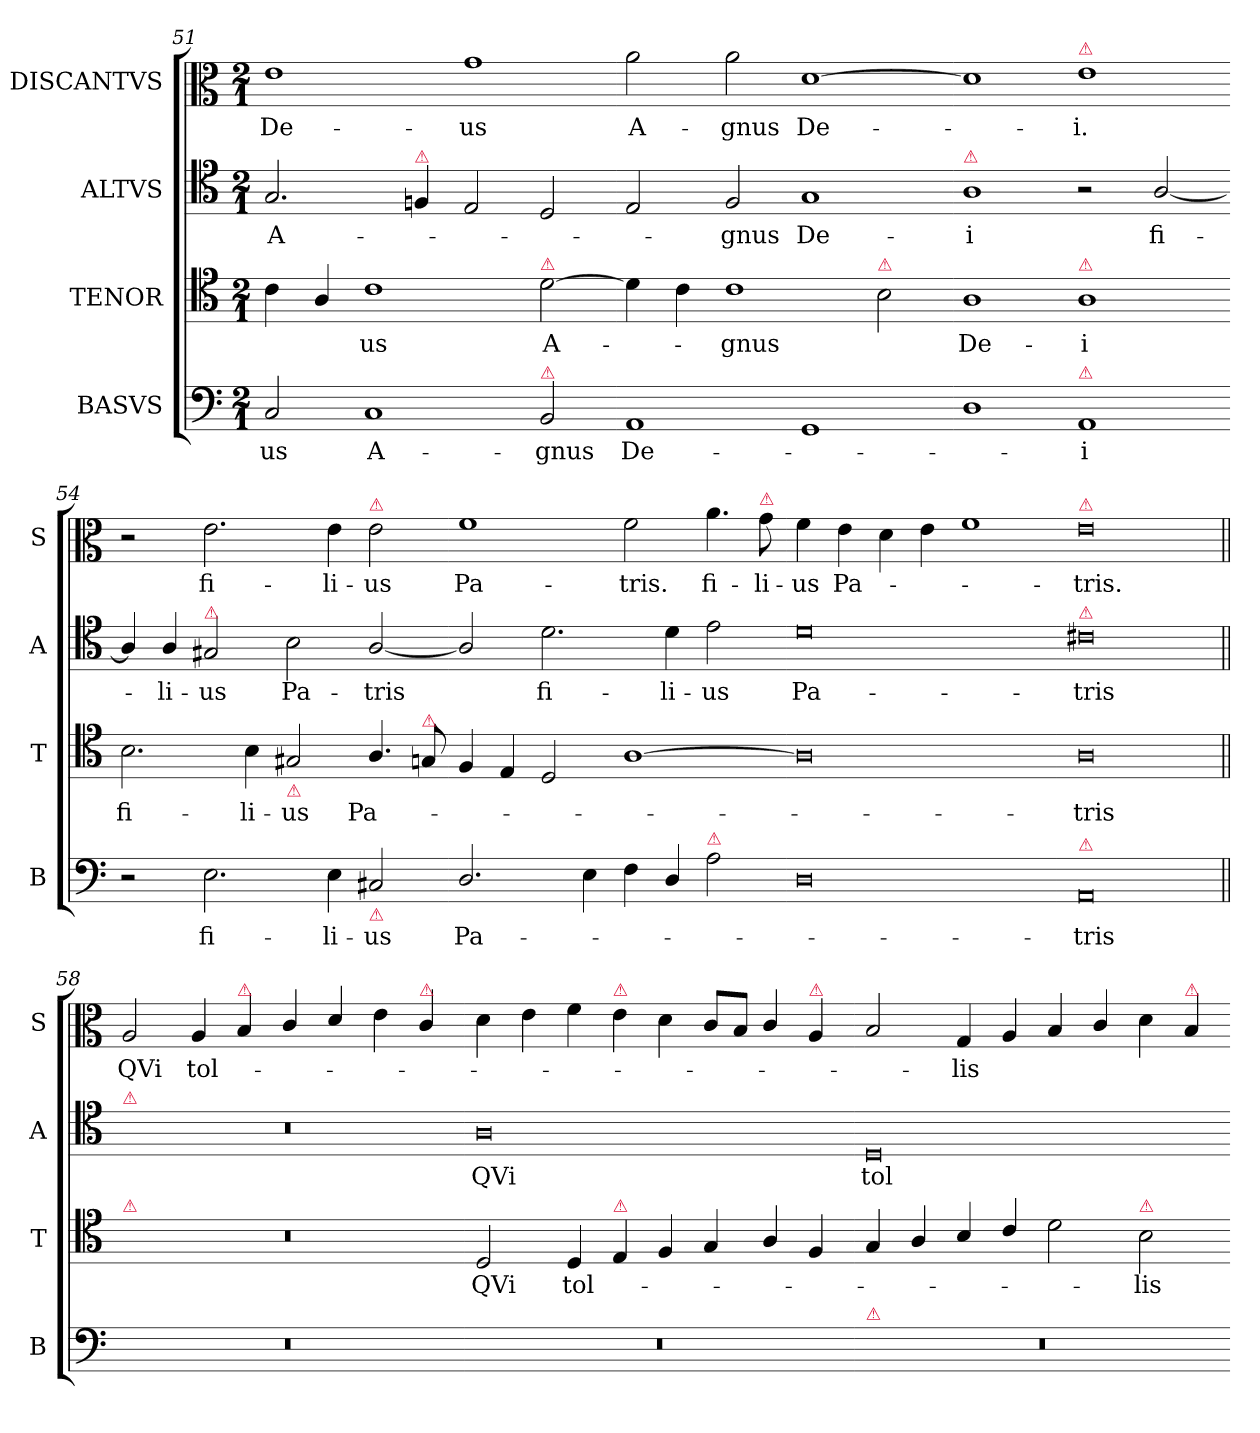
**kern	**text	**kern	**text	**kern	**text	**kern	**text
*part4	*part4	*part3	*part3	*part2	*part2	*part1	*part1
*staff4	*staff4	*staff3	*staff3	*staff2	*staff2	*staff1	*staff1
*I"BASVS	*	*I"TENOR	*	*I"ALTVS	*	*I"DISCANTVS	*
*I'B	*	*I'T	*	*I'A	*	*I'S	*
*clefF4	*	*clefC4	*	*clefC4	*	*clefC3	*
*k[]	*	*k[]	*	*k[]	*	*k[]	*
*M2/1	*	*M2/1	*	*M2/1	*	*M2/1	*
=51	=51	=51	=51	=51	=51	=51	=51
2C/	-us	4c\	.	2.G/	A-	1e	De-
.	.	4A/	.	.	.	.	.
1C	A-	1c	-us	.	.	.	.
!	!	!	!	!LO:TX:a:color=crimson:t=⚠	!	!	!
.	.	.	.	4Fn/	.	.	.
.	.	.	.	2E/	.	1g	-us
!	!	!LO:TX:a:color=crimson:t=⚠	!	!	!	!	!
!LO:TX:a:color=crimson:t=⚠	!	!	!	!	!	!	!
2BB/	-gnus	[2d\	A-	2D/	.	.	.
=52-	=52-	=52-	=52-	=52-	=52-	=52-	=52-
1AA	De-	4d\]	.	2E/	.	2a\	A-
.	.	4c\	.	.	.	.	.
.	.	1c	-gnus	2F/	-gnus	2a\	-gnus
1GG	.	.	.	1G	De-	[1d	De-
!	!	!LO:TX:a:color=crimson:t=⚠	!	!	!	!	!
.	.	2B\	.	.	.	.	.
=53-	=53-	=53-	=53-	=53-	=53-	=53-	=53-
!	!	!	!	!LO:TX:a:color=crimson:t=⚠	!	!	!
1D	.	1A	De-	1A	-i	1d]	.
!	!	!	!	!	!	!LO:TX:a:color=crimson:t=⚠	!
!	!	!LO:TX:a:color=crimson:t=⚠	!	!	!	!	!
!LO:TX:a:color=crimson:t=⚠	!	!	!	!	!	!	!
1AA	-i	1A	-i	2r	.	1e	-i.
.	.	.	.	[2A/	fi-	.	.
=54-	=54-	=54-	=54-	=54-	=54-	=54-	=54-
2r	.	2.B\	fi-	4A/]	.	2r	.
.	.	.	.	4A/	-li-	.	.
!	!	!	!	!LO:TX:a:color=crimson:t=⚠	!	!	!
2.E\	fi-	.	.	2G#X/	-us	2.e\	fi-
.	.	4B\	-li-	.	.	.	.
!	!	!LO:TX:b:color=crimson:t=⚠	!	!	!	!	!
.	.	2G#X/	-us	2B\	Pa-	.	.
4E\	-li-	.	.	.	.	4e\	-li-
!	!	!	!	!	!	!LO:TX:a:color=crimson:t=⚠	!
!LO:TX:b:color=crimson:t=⚠	!	!	!	!	!	!	!
2C#X/	-us	4.A/	Pa-	[2A/	-tris	2e\	-us
!	!	!LO:TX:a:color=crimson:t=⚠	!	!	!	!	!
.	.	8Gn/	.	.	.	.	.
=55-	=55-	=55-	=55-	=55-	=55-	=55-	=55-
2.D/	Pa-	4F/	.	2A/]	.	1f	Pa-
.	.	4E/	.	.	.	.	.
!	!	!	!	!	!LO:LY:i	!	!
.	.	2D/	.	2.d\	fi-	.	.
4E\	.	.	.	.	.	.	.
4F\	.	[1A	.	.	.	2f\	-tris.
!	!	!	!	!	!LO:LY:i	!	!
4D/	.	.	.	4d\	-li-	.	.
!LO:TX:a:color=crimson:t=⚠	!	!	!	!	!	!	!
!	!	!	!	!	!LO:LY:i	!	!
2A\	.	.	.	2e\	-us	4.a\	fi-
!	!	!	!	!	!	!LO:TX:a:color=crimson:t=⚠	!
.	.	.	.	.	.	8g\	-li-
=56-	=56-	=56-	=56-	=56-	=56-	=56-	=56-
!	!	!	!	!	!LO:LY:i	!	!
0D	.	0A]	.	0d	Pa-	4f\	-us
.	.	.	.	.	.	4e\	Pa-
.	.	.	.	.	.	4d\	.
.	.	.	.	.	.	4e\	.
.	.	.	.	.	.	1f	.
=57-	=57-	=57-	=57-	=57-	=57-	=57-	=57-
!	!	!	!	!	!	!LO:TX:a:color=crimson:t=⚠	!
!	!	!	!	!LO:TX:a:color=crimson:t=⚠	!	!	!
!LO:TX:a:color=crimson:t=⚠	!	!	!	!	!	!	!
!	!	!	!	!	!LO:LY:i	!	!
0AA	-tris	0A	-tris	0c#X	-tris	0e	-tris.
=58||	=58||	=58||	=58||	=58||	=58||	=58||	=58||
!	!	!	!	!LO:TX:a:color=crimson:t=⚠	!	!	!
!	!	!LO:TX:a:color=crimson:t=⚠	!	!	!	!	!
0r	.	0r	.	0r	.	2A/	QVi
.	.	.	.	.	.	4A/	tol-
!	!	!	!	!	!	!LO:TX:a:color=crimson:t=⚠	!
.	.	.	.	.	.	4B/	.
.	.	.	.	.	.	4c/	.
.	.	.	.	.	.	4d/	.
.	.	.	.	.	.	4e\	.
!	!	!	!	!	!	!LO:TX:a:color=crimson:t=⚠	!
.	.	.	.	.	.	4c/	.
=59-	=59-	=59-	=59-	=59-	=59-	=59-	=59-
0r	.	2D/	QVi	0A	QVi	4d\	.
.	.	.	.	.	.	4e\	.
.	.	4D/	tol-	.	.	4f\	.
!	!	!	!	!	!	!LO:TX:a:color=crimson:t=⚠	!
!	!	!LO:TX:a:color=crimson:t=⚠	!	!	!	!	!
.	.	4E/	.	.	.	4e\	.
.	.	4F/	.	.	.	4d\	.
.	.	4G/	.	.	.	8c/L	.
.	.	.	.	.	.	8B/J	.
.	.	4A/	.	.	.	4c/	.
!	!	!	!	!	!	!LO:TX:a:color=crimson:t=⚠	!
.	.	4F/	.	.	.	4A/	.
=60-	=60-	=60-	=60-	=60-	=60-	=60-	=60-
!LO:TX:a:color=crimson:t=⚠	!	!	!	!	!	!	!
0r	.	4G/	.	0D	tol-	2B/	.
.	.	4A/	.	.	.	.	.
.	.	4B/	.	.	.	4G/	-lis
.	.	4c/	.	.	.	4A/	.
.	.	2d\	.	.	.	4B/	.
.	.	.	.	.	.	4c/	.
!	!	!LO:TX:a:color=crimson:t=⚠	!	!	!	!	!
.	.	2B\	-lis	.	.	4d\	.
!	!	!	!	!	!	!LO:TX:a:color=crimson:t=⚠	!
.	.	.	.	.	.	4B/	.
=-	=-	=-	=-	=-	=-	=-	=-
*-	*-	*-	*-	*-	*-	*-	*-
